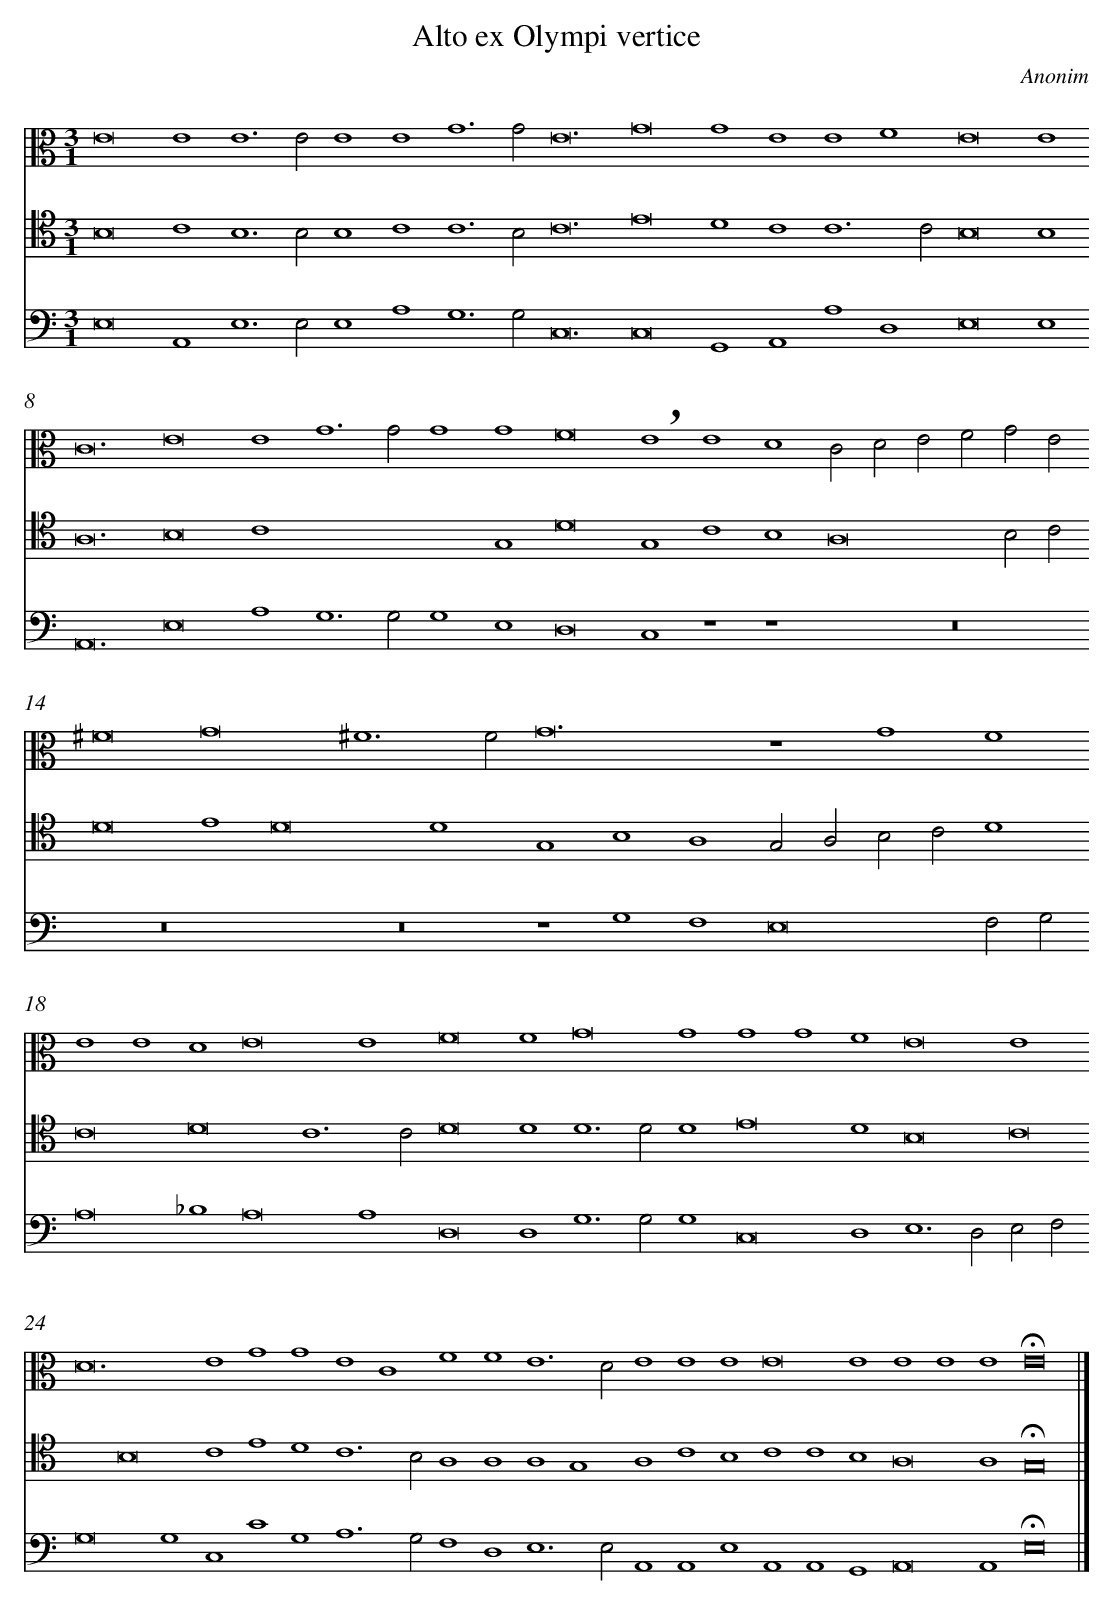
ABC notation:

X:1
T: Alto ex Olympi vertice
C: Anonim
L: 1/4
M: 3/1
V: 1 clef=alto
V: 2 clef=tenor
V: 3 clef=bass
K: C
[V:1] E8E4 [|]
[V:2] B,8C4 [|]
[V:3] E,8A,,4 [|]
[V:1] E4>E4E4 [|]
[V:2] B,4>B,4B,4 [|]
[V:3] E,4>E,4E,4 [|]
[V:1] E4G6G2 [|]
[V:2] C4C6B,2 [|]
[V:3] A,4G,6G,2 [|]
[V:1] E12 [|]
[V:2] C12 [|]
[V:3] C,12 [|]
[V:1] G8G4 [|]
[V:2] E8D4 [|]
[V:3] C,8G,,4 [|]
[V:1] E4E4F4 [|]
[V:2] C4C6C2 [|]
[V:3] A,,4A,4D,4 [|]
[V:1] E8E4 [|]
[V:2] B,8B,4 [|]
[V:3] E,8E,4 [|]
[V:1] C12 [|]
[V:2] A,12 [|]
[V:3] A,,12 [|]
[V:1] E8E4 [|]
[V:2] B,8C4 [|]
[V:3] E,8A,4 [|]
[V:1] G4>G4G4 [|]
[V:2] x12 [|]
[V:3] G,4>G,4G,4 [|]
[V:1] G4F8 [|]
[V:2] G,4D8 [|]
[V:3] E,4D,8 [|]
[V:1] !breath!E4E4D4 [|]
[V:2] G,4C4B,4 [|]
[V:3] C,4z4z4 [|]
[V:1] C2D2E2F2G2E2 [|]
[V:2] A,8B,2C2 [|]
[V:3] z12 [|]
[V:1] ^F8G8 [|]
[V:2] D8E4 [|]
[V:3] z12 [|]
[V:1] ^F6F2 [|]
[V:2] D8D4 [|]
[V:3] z12 [|]
[V:1] G12 [|]
[V:2] G,4B,4A,4 [|]
[V:3] z4G,4F,4 [|]
[V:1] z4G4F4 [|]
[V:2] G,2A,2B,2C2D4 [|]
[V:3] E,8F,2G,2 [|]
[V:1] E4E4D4 [|]
[V:2] C8D8 [|]
[V:3] A,8_B,4 [|]
[V:1] E8E4 [|]
[V:2] C6C2 [|]
[V:3] A,8A,4 [|]
[V:1] F8F4 [|]
[V:2] D8D4 [|]
[V:3] D,8D,4 [|]
[V:1] G8G4 [|]
[V:2] D4>D4D4 [|]
[V:3] G,4>G,4G,4 [|]
[V:1] G4G4F4 [|]
[V:2] E8D4 [|]
[V:3] C,8D,4 [|]
[V:1] E8E4 [|]
[V:2] B,8C8 [|]
[V:3] E,4>D,4E,2F,2 [|]
[V:1] D12 [|]
[V:2] B,8 [|]
[V:3] G,8G,4 [|]
[V:1] E4G4G4 [|]
[V:2] C4E4D4 [|]
[V:3] C,4C4G,4 [|]
[V:1] E4C4F4 [|]
[V:2] C4>B,4A,4 [|]
[V:3] A,4>G,4F,4 [|]
[V:1] F4E6D2 [|]
[V:2] A,4A,4G,4 [|]
[V:3] D,4E,6E,2 [|]
[V:1] E4E4E4 [|]
[V:2] A,4C4B,4 [|]
[V:3] A,,4A,,4E,4 [|]
[V:1] E8E4 [|]
[V:2] C4C4B,4 [|]
[V:3] A,,4A,,4G,,4 [|]
[V:1] E4E4E4 [|]
[V:2] A,8A,4 [|]
[V:3] A,,8A,,4 [|]
[V:1] !fermata!E12 |]
[V:2] !fermata!G,12 |]
[V:3] !fermata!E,12 |]
